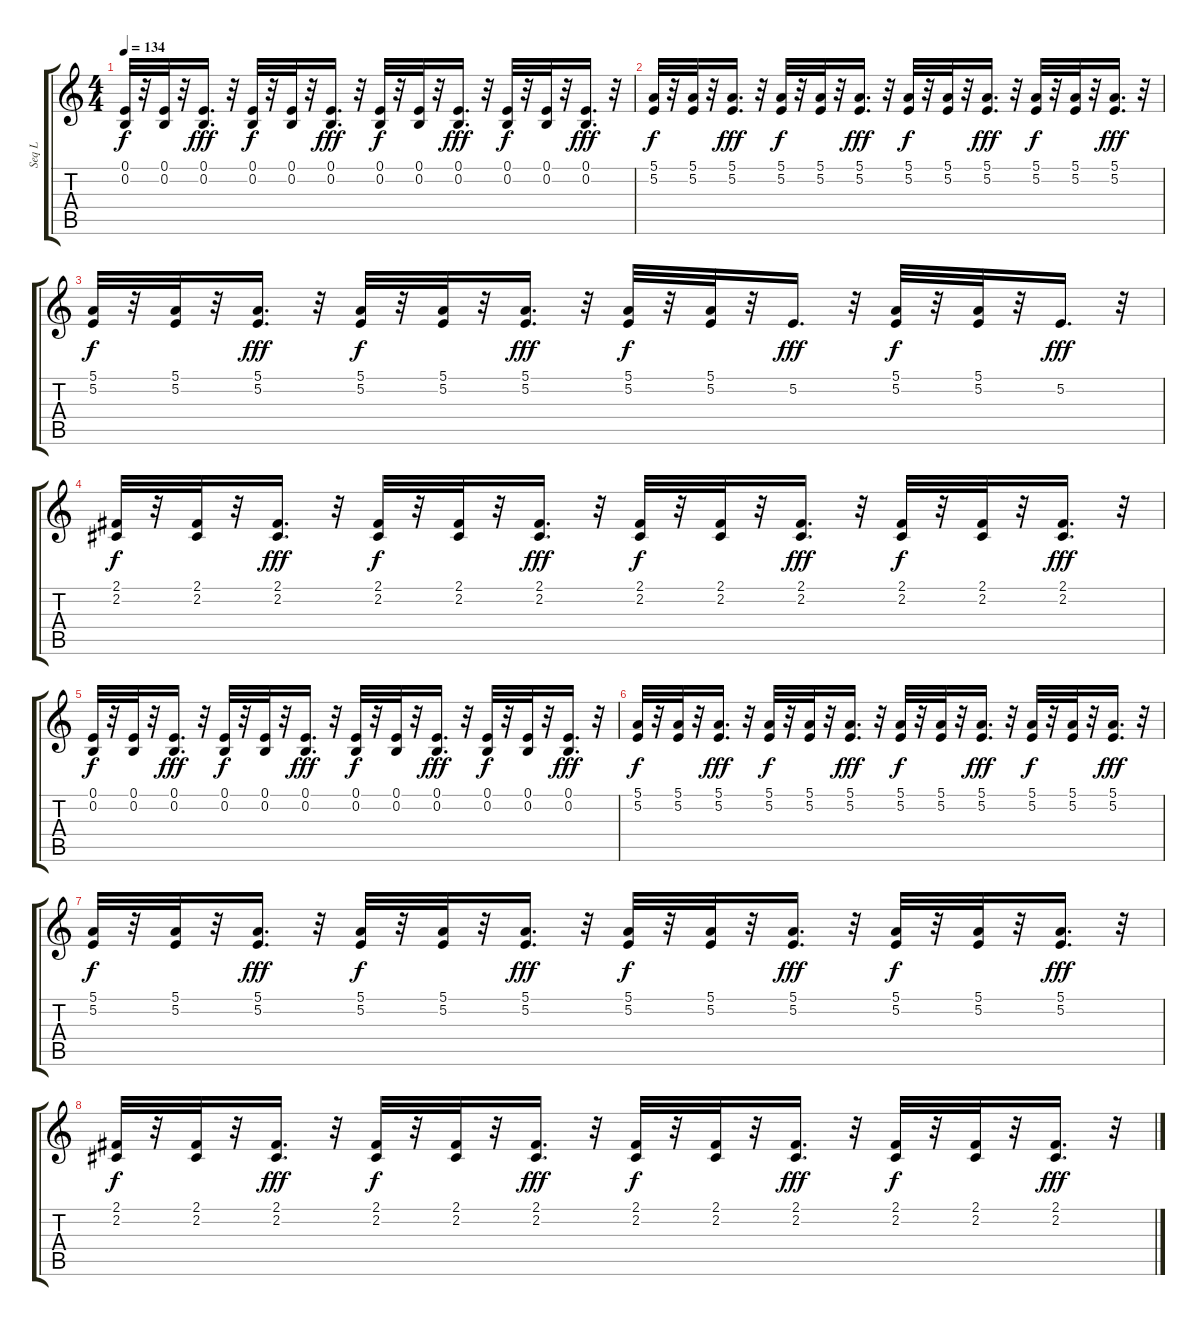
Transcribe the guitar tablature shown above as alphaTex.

\track ("Seq L" "Seq L") {instrument pad7halo}
\staff {score tabs}
\tuning (E4 B3 G3 D3 A2 E2) {hide}
\ts (4 4)
\tempo 134
\clef g2
\ks c
(0.1 0.2).32{dy f} r.32 (0.1 0.2).32 r.32 (0.1 0.2).16{d dy fff} r.32 (0.1 0.2).32{dy f} r.32 (0.1 0.2).32 r.32 (0.1 0.2).16{d dy fff} r.32 (0.1 0.2).32{dy f} r.32 (0.1 0.2).32 r.32 (0.1 0.2).16{d dy fff} r.32 (0.1 0.2).32{dy f} r.32 (0.1 0.2).32 r.32 (0.1 0.2).16{d dy fff} r.32 |
(5.1 5.2).32{dy f} r.32 (5.1 5.2).32 r.32 (5.1 5.2).16{d dy fff} r.32 (5.1 5.2).32{dy f} r.32 (5.1 5.2).32 r.32 (5.1 5.2).16{d dy fff} r.32 (5.1 5.2).32{dy f} r.32 (5.1 5.2).32 r.32 (5.1 5.2).16{d dy fff} r.32 (5.1 5.2).32{dy f} r.32 (5.1 5.2).32 r.32 (5.1 5.2).16{d dy fff} r.32 |
(5.1 5.2).32{dy f} r.32 (5.1 5.2).32 r.32 (5.1 5.2).16{d dy fff} r.32 (5.1 5.2).32{dy f} r.32 (5.1 5.2).32 r.32 (5.1 5.2).16{d dy fff} r.32 (5.1 5.2).32{dy f} r.32 (5.1 5.2).32 r.32 5.2.16{d dy fff} r.32 (5.1 5.2).32{dy f} r.32 (5.1 5.2).32 r.32 5.2.16{d dy fff} r.32 |
(2.1 2.2).32{dy f} r.32 (2.1 2.2).32 r.32 (2.1 2.2).16{d dy fff} r.32 (2.1 2.2).32{dy f} r.32 (2.1 2.2).32 r.32 (2.1 2.2).16{d dy fff} r.32 (2.1 2.2).32{dy f} r.32 (2.1 2.2).32 r.32 (2.1 2.2).16{d dy fff} r.32 (2.1 2.2).32{dy f} r.32 (2.1 2.2).32 r.32 (2.1 2.2).16{d dy fff} r.32 |
(0.1 0.2).32{dy f} r.32 (0.1 0.2).32 r.32 (0.1 0.2).16{d dy fff} r.32 (0.1 0.2).32{dy f} r.32 (0.1 0.2).32 r.32 (0.1 0.2).16{d dy fff} r.32 (0.1 0.2).32{dy f} r.32 (0.1 0.2).32 r.32 (0.1 0.2).16{d dy fff} r.32 (0.1 0.2).32{dy f} r.32 (0.1 0.2).32 r.32 (0.1 0.2).16{d dy fff} r.32 |
(5.1 5.2).32{dy f} r.32 (5.1 5.2).32 r.32 (5.1 5.2).16{d dy fff} r.32 (5.1 5.2).32{dy f} r.32 (5.1 5.2).32 r.32 (5.1 5.2).16{d dy fff} r.32 (5.1 5.2).32{dy f} r.32 (5.1 5.2).32 r.32 (5.1 5.2).16{d dy fff} r.32 (5.1 5.2).32{dy f} r.32 (5.1 5.2).32 r.32 (5.1 5.2).16{d dy fff} r.32 |
(5.1 5.2).32{dy f} r.32 (5.1 5.2).32 r.32 (5.1 5.2).16{d dy fff} r.32 (5.1 5.2).32{dy f} r.32 (5.1 5.2).32 r.32 (5.1 5.2).16{d dy fff} r.32 (5.1 5.2).32{dy f} r.32 (5.1 5.2).32 r.32 (5.1 5.2).16{d dy fff} r.32 (5.1 5.2).32{dy f} r.32 (5.1 5.2).32 r.32 (5.1 5.2).16{d dy fff} r.32 |
(2.1 2.2).32{dy f} r.32 (2.1 2.2).32 r.32 (2.1 2.2).16{d dy fff} r.32 (2.1 2.2).32{dy f} r.32 (2.1 2.2).32 r.32 (2.1 2.2).16{d dy fff} r.32 (2.1 2.2).32{dy f} r.32 (2.1 2.2).32 r.32 (2.1 2.2).16{d dy fff} r.32 (2.1 2.2).32{dy f} r.32 (2.1 2.2).32 r.32 (2.1 2.2).16{d dy fff} r.32
